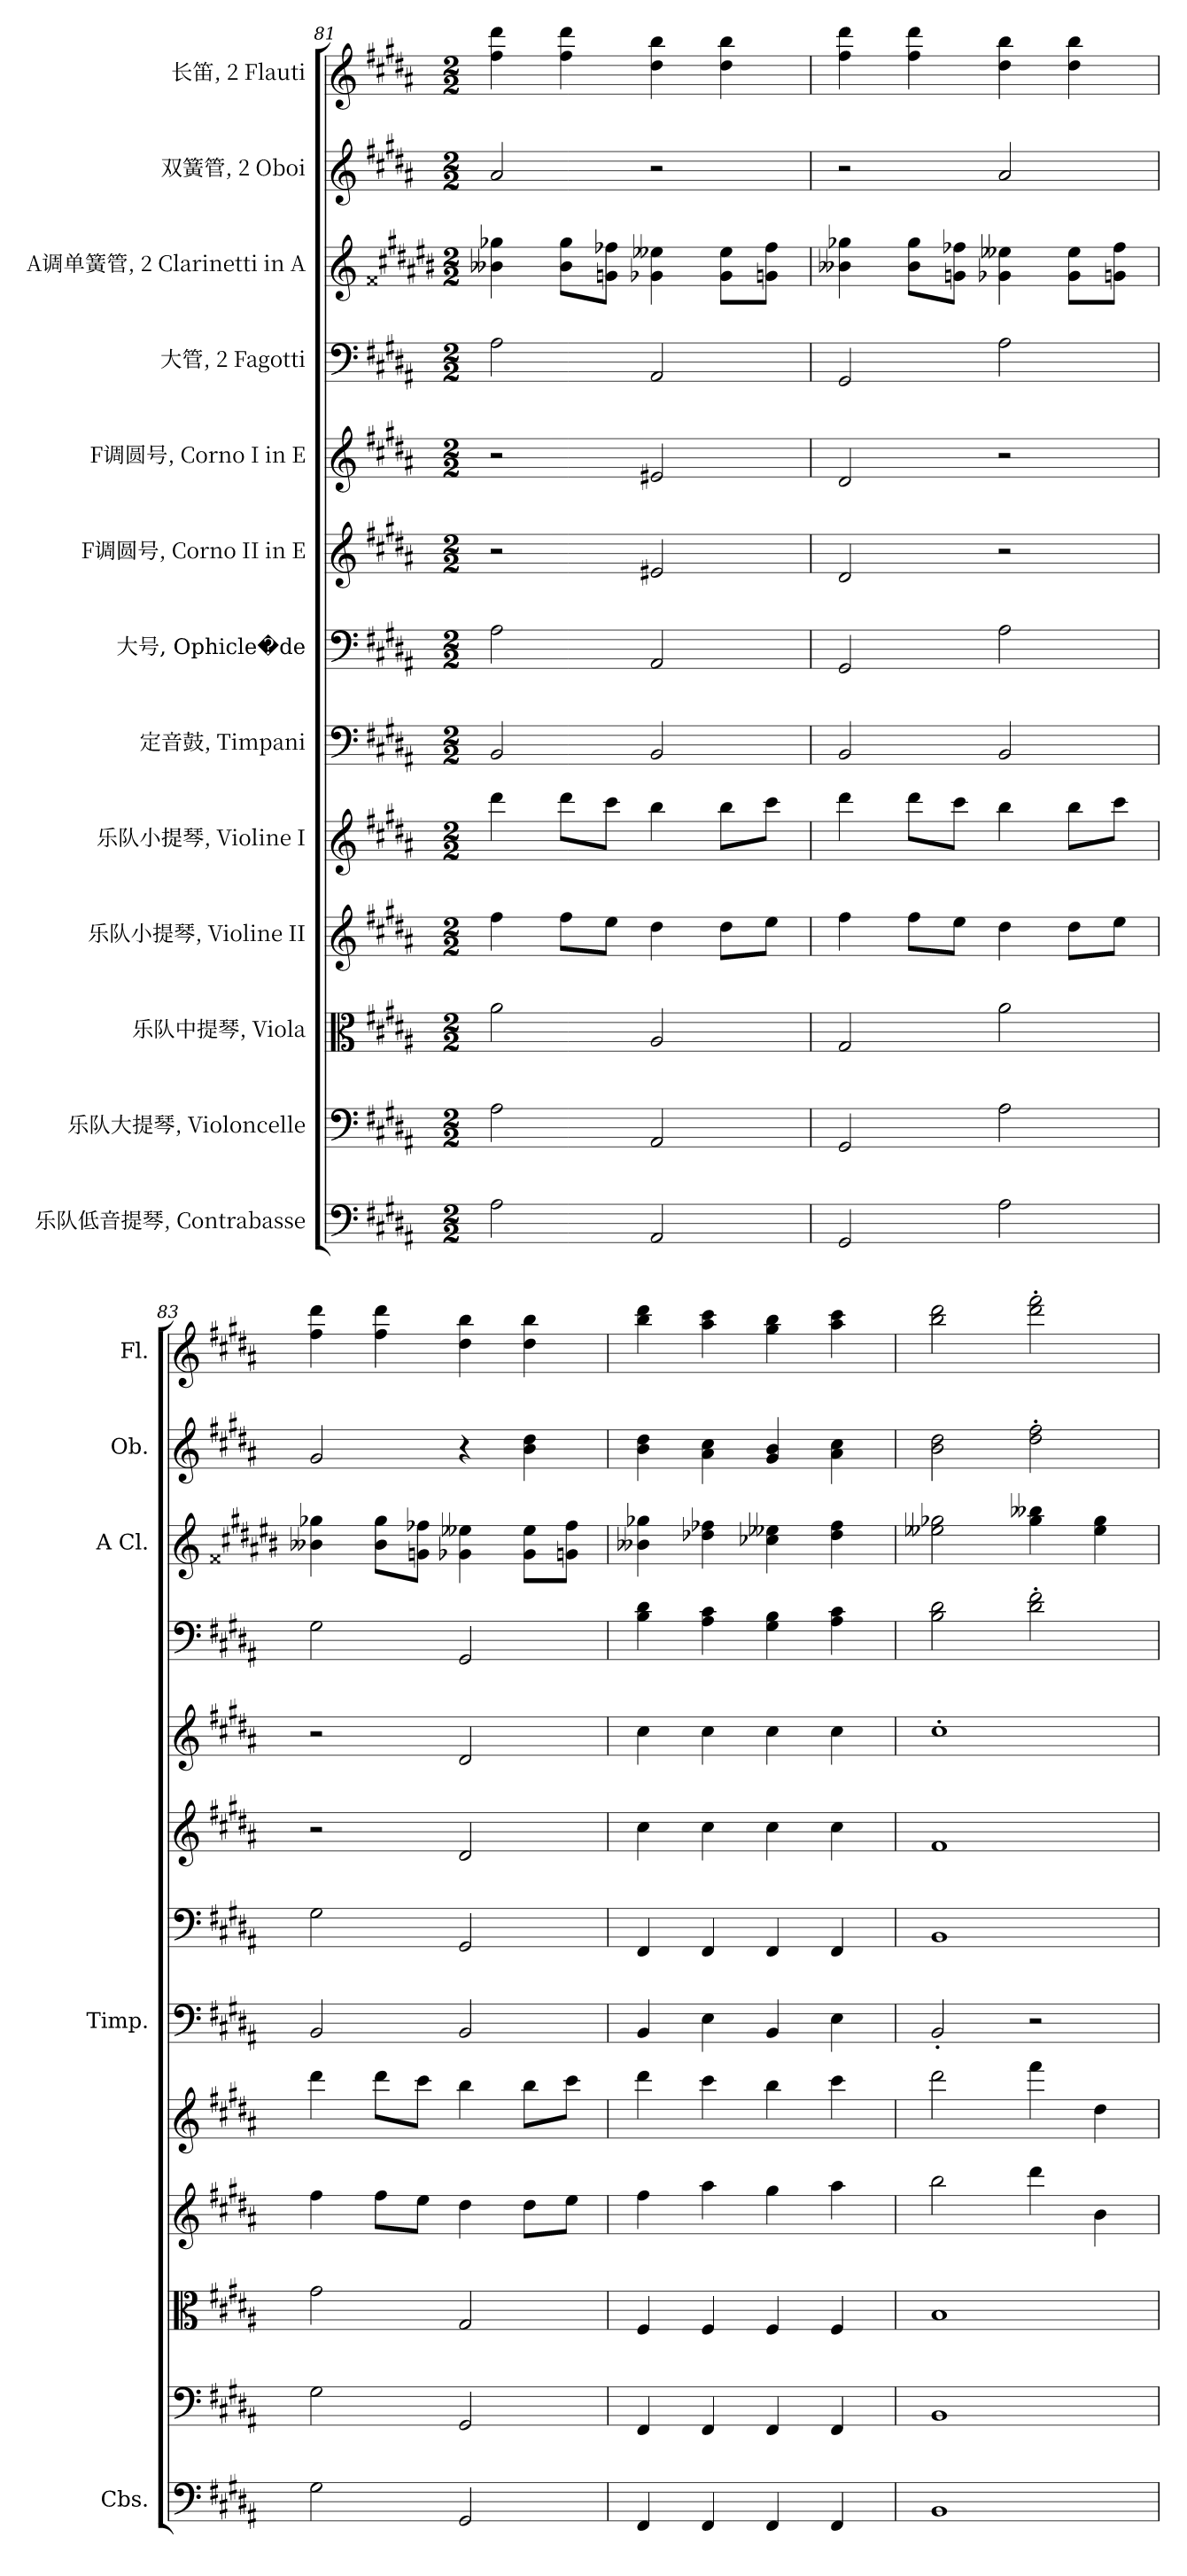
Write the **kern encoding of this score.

**kern	**kern	**kern	**kern	**kern	**kern	**kern	**kern	**kern	**kern	**kern	**kern	**kern
*part13	*part12	*part11	*part10	*part9	*part8	*part7	*part6	*part5	*part4	*part3	*part2	*part1
*staff13	*staff12	*staff11	*staff10	*staff9	*staff8	*staff7	*staff6	*staff5	*staff4	*staff3	*staff2	*staff1
*I"乐队低音提琴, Contrabasse	*I"乐队大提琴, Violoncelle	*I"乐队中提琴, Viola	*I"乐队小提琴, Violine II	*I"乐队小提琴, Violine I	*I"定音鼓, Timpani	*I"大号, Ophicle�de	*I"F调圆号, Corno II in E	*I"F调圆号, Corno I in E	*I"大管, 2 Fagotti	*I"A调单簧管, 2 Clarinetti in A	*I"双簧管, 2 Oboi	*I"长笛, 2 Flauti
*I'Cbs.	*	*	*	*	*I'Timp.	*	*	*	*	*I'A Cl.	*I'Ob.	*I'Fl.
*clefF4	*clefF4	*clefC3	*clefG2	*clefG2	*clefF4	*clefF4	*clefG2	*clefG2	*clefF4	*clefG2	*clefG2	*clefG2
*ITrd7c12	*	*	*	*	*	*	*ITrd4c7	*ITrd4c7	*	*ITrd2c3	*	*
*k[f#c#g#d#a#]	*k[f#c#g#d#a#]	*k[f#c#g#d#a#]	*k[f#c#g#d#a#]	*k[f#c#g#d#a#]	*k[f#c#g#d#a#]	*k[f#c#g#d#a#]	*k[f#c#g#d#]	*k[f#c#g#d#]	*k[f#c#g#d#a#]	*k[f##c#g#d#a#e#b#]	*k[f#c#g#d#a#]	*k[f#c#g#d#a#]
*M2/2	*M2/2	*M2/2	*M2/2	*M2/2	*M2/2	*M2/2	*M2/2	*M2/2	*M2/2	*M2/2	*M2/2	*M2/2
*MM253	*MM253	*MM253	*MM253	*MM253	*MM253	*MM253	*MM253	*MM253	*MM253	*MM253	*MM253	*MM253
=81	=81	=81	=81	=81	=81	=81	=81	=81	=81	=81	=81	=81
2AA#\	2A#\	2a#\	4ff#\	4ddd#\	2BB/	2A#\	2r	2r	2A#\	4g-X\ 4ee-X\	2a#/	4ff#\ 4ddd#\
.	.	.	8ff#\L	8ddd#\L	.	.	.	.	.	8g-\ 8ee-\L	.	4ff#\ 4ddd#\
.	.	.	8ee\J	8ccc#\J	.	.	.	.	.	8en\ 8dd-X\J	.	.
*	*	*	*	*	*	*	*	*	*	*	*	*MM285
2AAA#/	2AA#/	2A#/	4dd#\	4bb\	2BB/	2AA#/	2A#X/	2A#X/	2AA#/	4e-X\ 4cc-X\	2r	4dd#\ 4bb\
.	.	.	8dd#\L	8bb\L	.	.	.	.	.	8e-\ 8cc-\L	.	4dd#\ 4bb\
.	.	.	8ee\J	8ccc#\J	.	.	.	.	.	8en\ 8dd-\J	.	.
=82	=82	=82	=82	=82	=82	=82	=82	=82	=82	=82	=82	=82
*	*	*	*	*	*	*	*	*	*	*	*	*MM253
2GGG#/	2GG#/	2G#/	4ff#\	4ddd#\	2BB/	2GG#/	2G#/	2G#/	2GG#/	4g-X\ 4ee-X\	2r	4ff#\ 4ddd#\
.	.	.	8ff#\L	8ddd#\L	.	.	.	.	.	8g-\ 8ee-\L	.	4ff#\ 4ddd#\
.	.	.	8ee\J	8ccc#\J	.	.	.	.	.	8en\ 8dd-X\J	.	.
*	*	*	*	*	*	*	*	*	*	*	*	*MM285
2AA#\	2A#\	2a#\	4dd#\	4bb\	2BB/	2A#\	2r	2r	2A#\	4e-X\ 4cc-X\	2a#/	4dd#\ 4bb\
.	.	.	8dd#\L	8bb\L	.	.	.	.	.	8e-\ 8cc-\L	.	4dd#\ 4bb\
.	.	.	8ee\J	8ccc#\J	.	.	.	.	.	8en\ 8dd-\J	.	.
!!LO:PB:g=z
=83	=83	=83	=83	=83	=83	=83	=83	=83	=83	=83	=83	=83
*	*	*	*	*	*	*	*	*	*	*	*	*MM253
2GG#\	2G#\	2g#\	4ff#\	4ddd#\	2BB/	2G#\	2r	2r	2G#\	4g-X\ 4ee-X\	2g#/	4ff#\ 4ddd#\
.	.	.	8ff#\L	8ddd#\L	.	.	.	.	.	8g-\ 8ee-\L	.	4ff#\ 4ddd#\
.	.	.	8ee\J	8ccc#\J	.	.	.	.	.	8en\ 8dd-X\J	.	.
*	*	*	*	*	*	*	*	*	*	*	*	*MM285
2GGG#/	2GG#/	2G#/	4dd#\	4bb\	2BB/	2GG#/	2G#/	2G#/	2GG#/	4e-X\ 4cc-X\	4r	4dd#\ 4bb\
.	.	.	8dd#\L	8bb\L	.	.	.	.	.	8e-\ 8cc-\L	4b\ 4dd#\	4dd#\ 4bb\
.	.	.	8ee\J	8ccc#\J	.	.	.	.	.	8en\ 8dd-\J	.	.
=84	=84	=84	=84	=84	=84	=84	=84	=84	=84	=84	=84	=84
*	*	*	*	*	*	*	*	*	*	*	*	*MM273
4FFF#/	4FF#/	4F#/	4ff#\	4ddd#\	4BB/	4FF#/	4f#\	4f#\	4B\ 4d#\	4g-X\ 4ee-X\	4b\ 4dd#\	4bb\ 4ddd#\
4FFF#/	4FF#/	4F#/	4aa#\	4ccc#\	4E\	4FF#/	4f#\	4f#\	4A#\ 4c#\	4b-X\ 4dd-X\	4a#\ 4cc#\	4aa#\ 4ccc#\
4FFF#/	4FF#/	4F#/	4gg#\	4bb\	4BB/	4FF#/	4f#\	4f#\	4G#\ 4B\	4a-X\ 4cc-X\	4g#/ 4b/	4gg#\ 4bb\
4FFF#/	4FF#/	4F#/	4aa#\	4ccc#\	4E\	4FF#/	4f#\	4f#\	4A#\ 4c#\	4b-\ 4dd-\	4a#\ 4cc#\	4aa#\ 4ccc#\
=85	=85	=85	=85	=85	=85	=85	=85	=85	=85	=85	=85	=85
*	*	*	*	*	*	*	*	*	*	*	*	*MM253
1BBB	1BB	1B	2bb\	2ddd#\	2BB'/	1BB	1B	1f#'	2B\ 2d#\	2cc-X\ 2ee-X\	2b\ 2dd#\	2bb\ 2ddd#\
*	*	*	*	*	*	*	*	*	*	*	*	*MM200
.	.	.	4ddd#\	4fff#\	2r	.	.	.	2d#\' 2f#\'	4ee-\ 4gg-X\	2dd#\' 2ff#\'	2ddd#\' 2fff#\'
.	.	.	4b\	4dd#\	.	.	.	.	.	4cc-\ 4ee-\	.	.
=	=	=	=	=	=	=	=	=	=	=	=	=
*-	*-	*-	*-	*-	*-	*-	*-	*-	*-	*-	*-	*-
